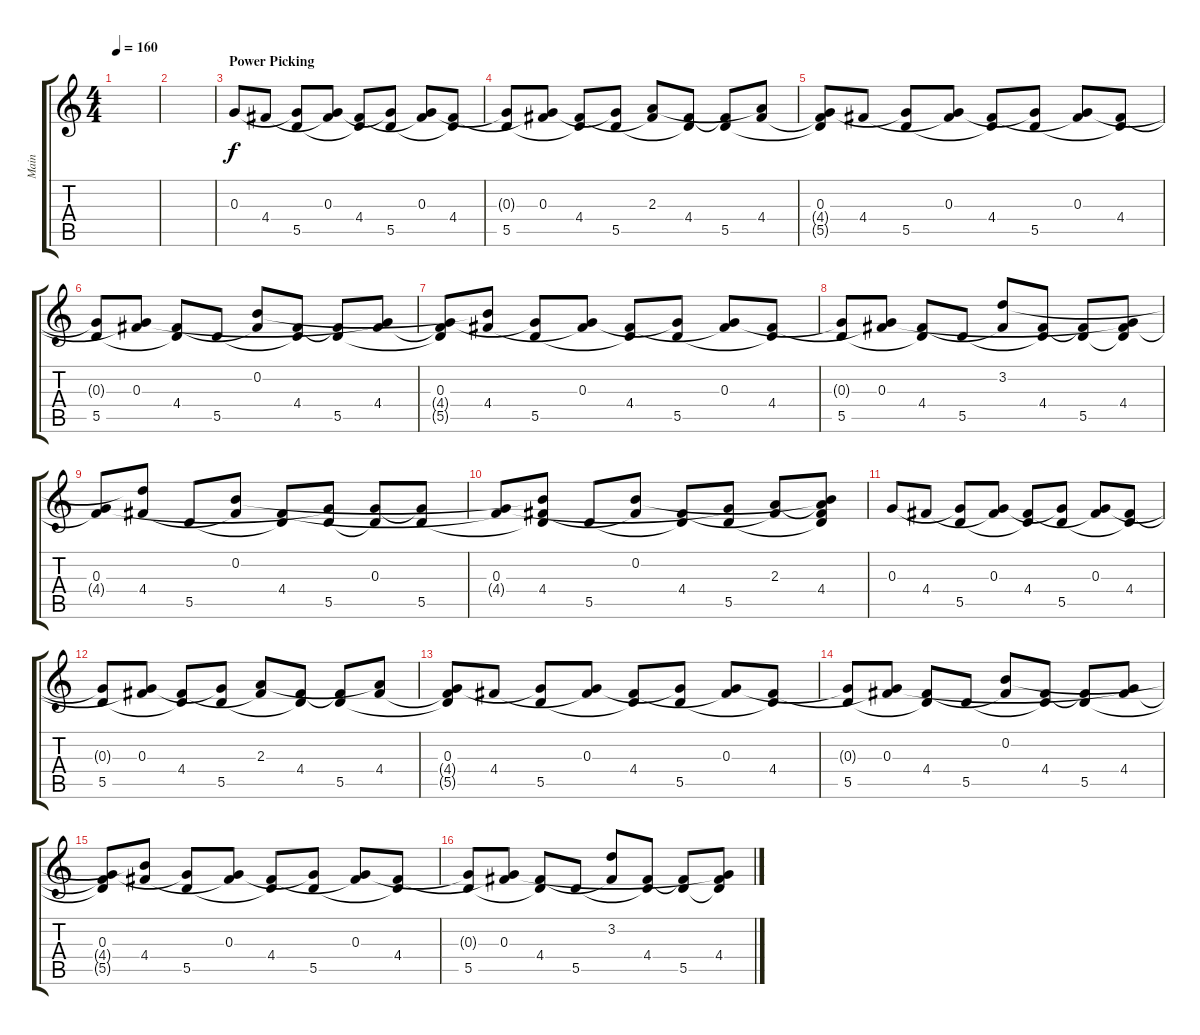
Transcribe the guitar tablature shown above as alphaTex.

\track ("Main" "Main") {instrument acousticguitarsteel}
\staff {score tabs}
\tuning (E4 B3 G3 D3 A2 E2) {hide}
\ts (4 4)
\tempo 160
\clef g2
\ks c
|
|
\section ("" "Power Picking")
0.3.8{volume 14} 4.4.8 (0.3{t} 5.5).8 (0.3 4.4{t}).8 (4.4 5.5{t}).8 (0.3{t} 5.5).8 (0.3 4.4{t}).8 (4.4 5.5{t}).8 |
(0.3{t} 5.5).8 (0.3 4.4{t}).8 (4.4 5.5{t}).8 (0.3{t} 5.5).8 (2.3 4.4{t}).8 (4.4 5.5{t}).8 (4.4{t} 5.5).8 (2.3{t} 4.4).8 |
(0.3 4.4{t} 5.5{t}).8 4.4.8 (0.3{t} 5.5).8 (0.3 4.4{t}).8 (4.4 5.5{t}).8 (0.3{t} 5.5).8 (0.3 4.4{t}).8 (4.4 5.5{t}).8 |
(0.3{t} 5.5).8 (0.3 4.4{t}).8 (4.4 5.5{t}).8 5.5.8 (0.2 4.4{t}).8 (4.4 5.5{t}).8 (4.4{t} 5.5).8 (0.3{t} 4.4).8 |
(0.3 4.4{t} 5.5{t}).8 (0.2{t} 4.4).8 (0.3{t} 5.5).8 (0.3 4.4{t}).8 (4.4 5.5{t}).8 (0.3{t} 5.5).8 (0.3 4.4{t}).8 (4.4 5.5{t}).8 |
(0.3{t} 5.5).8 (0.3 4.4{t}).8 (4.4 5.5{t}).8 5.5.8 (3.2 4.4{t}).8 (4.4 5.5{t}).8 (4.4{t} 5.5).8 (0.3{t} 4.4 5.5{t}).8 |
(0.3 4.4{t}).8 (3.2{t} 4.4).8 5.5.8 (0.2 4.4{t}).8 (4.4 5.5{t}).8 (0.3{t} 5.5).8 (0.3 5.5{t}).8 (0.3{t} 5.5).8 |
(0.3 4.4{t}).8 (0.2{t} 4.4 5.5{t}).8 5.5.8 (0.2 4.4{t}).8 (4.4 5.5{t}).8 (0.3{t} 5.5).8 (2.3 4.4{t}).8 (0.2{t} 2.3{t} 4.4 5.5{t}).8 |
0.3.8{volume 14} 4.4.8 (0.3{t} 5.5).8 (0.3 4.4{t}).8 (4.4 5.5{t}).8 (0.3{t} 5.5).8 (0.3 4.4{t}).8 (4.4 5.5{t}).8 |
(0.3{t} 5.5).8 (0.3 4.4{t}).8 (4.4 5.5{t}).8 (0.3{t} 5.5).8 (2.3 4.4{t}).8 (4.4 5.5{t}).8 (4.4{t} 5.5).8 (2.3{t} 4.4).8 |
(0.3 4.4{t} 5.5{t}).8 4.4.8 (0.3{t} 5.5).8 (0.3 4.4{t}).8 (4.4 5.5{t}).8 (0.3{t} 5.5).8 (0.3 4.4{t}).8 (4.4 5.5{t}).8 |
(0.3{t} 5.5).8 (0.3 4.4{t}).8 (4.4 5.5{t}).8 5.5.8 (0.2 4.4{t}).8 (4.4 5.5{t}).8 (4.4{t} 5.5).8 (0.3{t} 4.4).8 |
(0.3 4.4{t} 5.5{t}).8 (0.2{t} 4.4).8 (0.3{t} 5.5).8 (0.3 4.4{t}).8 (4.4 5.5{t}).8 (0.3{t} 5.5).8 (0.3 4.4{t}).8 (4.4 5.5{t}).8 |
(0.3{t} 5.5).8 (0.3 4.4{t}).8 (4.4 5.5{t}).8 5.5.8 (3.2 4.4{t}).8 (4.4 5.5{t}).8 (4.4{t} 5.5).8 (0.3{t} 4.4 5.5{t}).8
